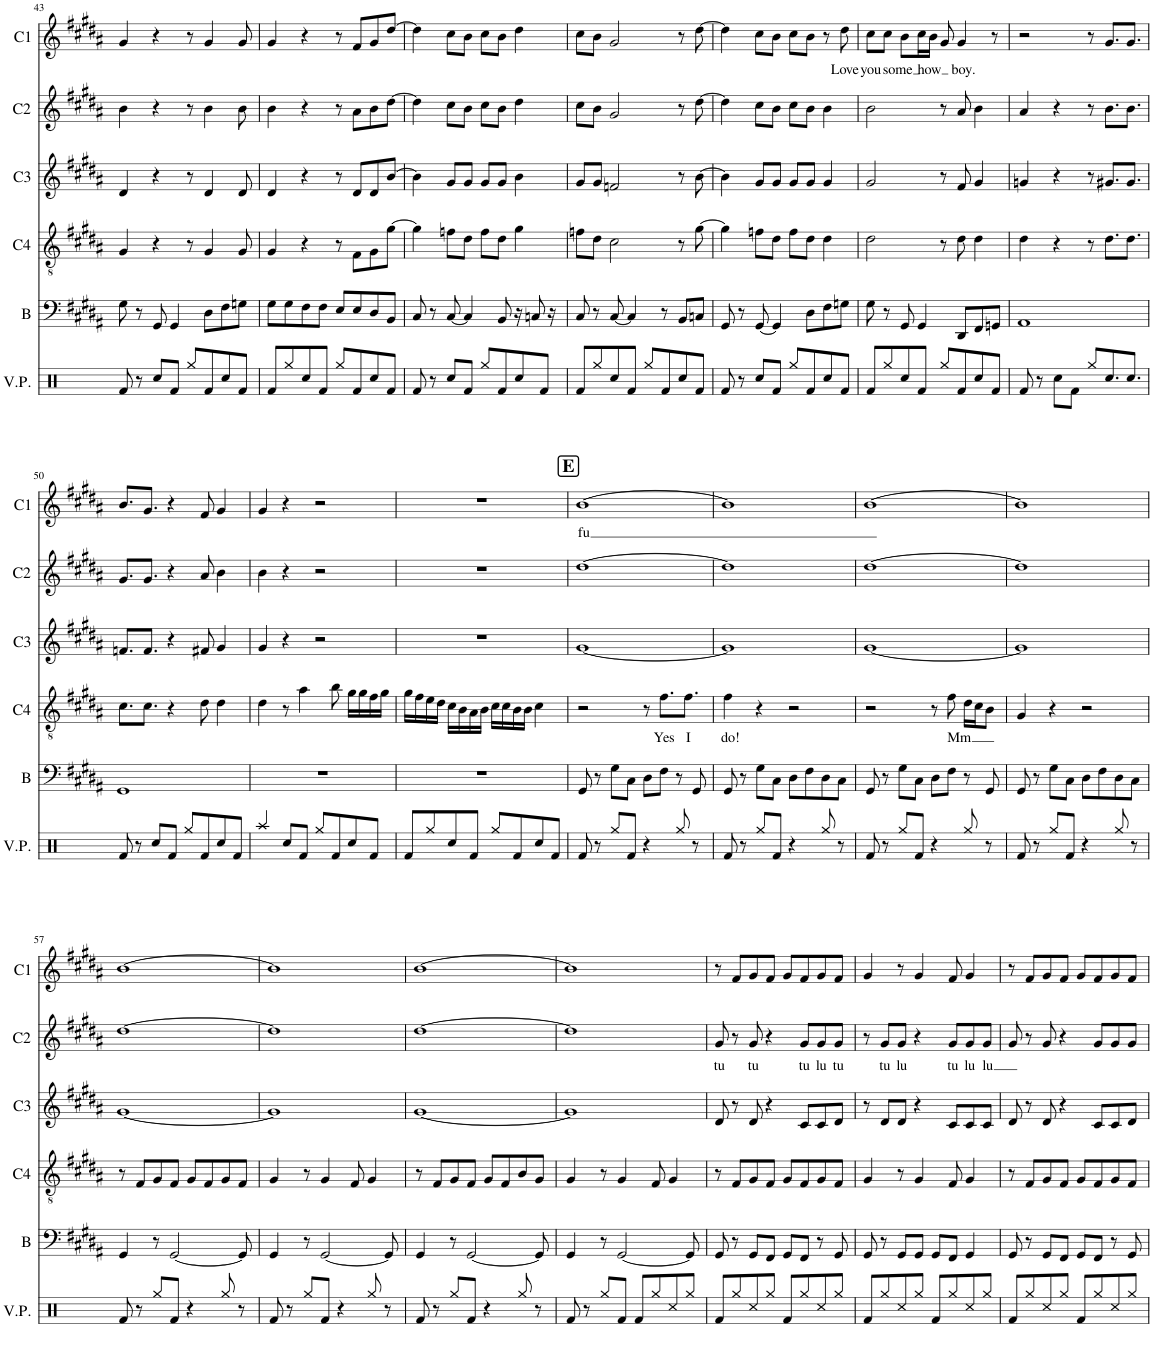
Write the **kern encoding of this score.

**kern	**kern	**kern	**text	**kern	**kern	**text	**kern	**text
*part6	*part5	*part4	*part4	*part3	*part2	*part2	*part1	*part1
*staff6	*staff5	*staff4	*staff4	*staff3	*staff2	*staff2	*staff1	*staff1
*I"V.per	*I"Bass	*I"Chor4	*	*I"Chor3	*I"Chor2	*	*I"Chor1	*
*I'V.P.	*I'B	*I'C4	*	*I'C3	*I'C2	*	*I'C1	*
!!LO:PB:g=z
*clefX	*clefF4	*clefGv2	*	*clefG2	*clefG2	*	*clefG2	*
*k[]	*k[f#c#g#d#a#]	*k[f#c#g#d#a#]	*	*k[f#c#g#d#a#]	*k[f#c#g#d#a#]	*	*k[f#c#g#d#a#]	*
*M4/4	*M4/4	*M4/4	*	*M4/4	*M4/4	*	*M4/4	*
=43	=43	=43	=43	=43	=43	=43	=43	=43
8Rf/	8G#\	4G#/	.	4d#/	4b\	.	4g#/	.
8r	8r	.	.	.	.	.	.	.
8Rcc/L	8GG#/	4r	.	4r	4r	.	4r	.
8Rf/J	4GG#/	.	.	.	.	.	.	.
8Rgg/L	.	8r	.	8r	8r	.	8r	.
8Rf/	8D#\L	4G#/	.	4d#/	4b\	.	4g#/	.
8Rcc/	8F#\	.	.	.	.	.	.	.
8Rf/J	8Gn\J	8G#/	.	8d#/	8b\	.	8g#/	.
=44	=44	=44	=44	=44	=44	=44	=44	=44
8Rf/L	8G#\L	4G#/	.	4d#/	4b\	.	4g#/	.
8Rgg/	8G#\	.	.	.	.	.	.	.
8Rcc/	8F#\	4r	.	4r	4r	.	4r	.
8Rf/J	8F#\J	.	.	.	.	.	.	.
8Rgg/L	8E/L	8r	.	8r	8r	.	8r	.
8Rf/	8E/	8F#\L	.	8d#/L	8a#\L	.	8f#/L	.
8Rcc/	8D#/	8G#\	.	8d#/	8b\	.	8g#/	.
8Rf/J	8BB/J	[8g#\J	.	[8b/J	[8dd#\J	.	[8dd#/J	.
=45	=45	=45	=45	=45	=45	=45	=45	=45
8Rf/	8C#/	4g#\]	.	4b\]	4dd#\]	.	4dd#\]	.
8r	8r	.	.	.	.	.	.	.
8Rcc/L	[8C#/	8fn\L	.	8g#/L	8cc#\L	.	8cc#\L	.
8Rf/J	4C#/]	8d#\J	.	8g#/J	8b\J	.	8b\J	.
8Rgg/L	.	8f\L	.	8g#/L	8cc#\L	.	8cc#\L	.
8Rf/	8BB/	8d#\J	.	8g#/J	8b\J	.	8b\J	.
8Rcc/	16r	4g#\	.	4b\	4dd#\	.	4dd#\	.
.	8Cn/	.	.	.	.	.	.	.
8Rf/J	.	.	.	.	.	.	.	.
.	16r	.	.	.	.	.	.	.
=46	=46	=46	=46	=46	=46	=46	=46	=46
8Rf/L	8C#/	8fn\L	.	8g#/L	8cc#\L	.	8cc#\L	.
8Rgg/	8r	8d#\J	.	8g#/J	8b\J	.	8b\J	.
8Rcc/	[8C#/	2c#\	.	2fn/	2g#/	.	2g#/	.
8Rf/J	4C#/]	.	.	.	.	.	.	.
8Rgg/L	.	.	.	.	.	.	.	.
8Rf/	8r	.	.	.	.	.	.	.
8Rcc/	8BB/L	8r	.	8r	8r	.	8r	.
8Rf/J	8Cn/J	[8g#\	.	[8b\	[8dd#\	.	[8dd#\	.
=47	=47	=47	=47	=47	=47	=47	=47	=47
8Rf/	8GG#/	4g#\]	.	4b\]	4dd#\]	.	4dd#\]	.
8r	8r	.	.	.	.	.	.	.
8Rcc/L	[8GG#/	8fn\L	.	8g#/L	8cc#\L	.	8cc#\L	.
8Rf/J	4GG#/]	8d#\J	.	8g#/J	8b\J	.	8b\J	.
8Rgg/L	.	8f\L	.	8g#/L	8cc#\L	.	8cc#\L	.
8Rf/	8D#\L	8d#\J	.	8g#/J	8b\J	.	8b\J	.
8Rcc/	8F#\	4d#\	.	4g#/	4b\	.	8r	.
!	!	!	!	!	!	!	!	!LO:LY:b
8Rf/J	8Gn\J	.	.	.	.	.	8dd#\	Love
=48	=48	=48	=48	=48	=48	=48	=48	=48
!	!	!	!	!	!	!	!	!LO:LY:b
8Rf/L	8G#\	2d#\	.	2g#/	2b\	.	8cc#\L	you
!	!	!	!	!	!	!	!	!LO:LY:b
8Rgg/	8r	.	.	.	.	.	8cc#\J	-some
8Rcc/	8GG#/	.	.	.	.	.	8b\L	.
!	!	!	!	!	!	!	!	!LO:LY:b
8Rf/J	4GG#/	.	.	.	.	.	16cc#\L	how
.	.	.	.	.	.	.	16b\JJ	.
8Rgg/L	.	8r	.	8r	8r	.	8g#/	.
!	!	!	!	!	!	!	!	!LO:LY:b
8Rf/	8DD#/L	8d#\	.	8f#/	8a#/	.	4g#/	boy.
8Rcc/	8FF#/	4d#\	.	4g#/	4b\	.	.	.
8Rf/J	8GGn/J	.	.	.	.	.	8r	.
=49	=49	=49	=49	=49	=49	=49	=49	=49
8Rf/	1AA#	4d#\	.	4gn/	4a#/	.	2r	.
8r	.	.	.	.	.	.	.	.
8Rcc\L	.	4r	.	4r	4r	.	.	.
8Rf\J	.	.	.	.	.	.	.	.
8Rgg/L	.	8r	.	8r	8r	.	8r	.
8.Rcc/	.	8.d#\L	.	8.g#X/L	8.b\L	.	8.g#/L	.
8.Rcc/J	.	8.d#\J	.	8.g#/J	8.b\J	.	8.g#/J	.
!!LO:LB:g=z
=50	=50	=50	=50	=50	=50	=50	=50	=50
8Rf/	1GG#	8.c#\L	.	8.fn/L	8.g#/L	.	8.b/L	.
8r	.	.	.	.	.	.	.	.
.	.	8.c#\J	.	8.f/J	8.g#/J	.	8.g#/J	.
8Rcc/L	.	.	.	.	.	.	.	.
8Rf/J	.	4r	.	4r	4r	.	4r	.
8Rgg/L	.	.	.	.	.	.	.	.
8Rf/	.	8d#\	.	8f#X/	8a#/	.	8f#/	.
8Rcc/	.	4d#\	.	4g#/	4b\	.	4g#/	.
8Rf/J	.	.	.	.	.	.	.	.
=51	=51	=51	=51	=51	=51	=51	=51	=51
4Raa/	1r	4d#\	.	4g#/	4b\	.	4g#/	.
8Rcc/L	.	8r	.	4r	4r	.	4r	.
8Rf/J	.	4a#\	.	.	.	.	.	.
8Rgg/L	.	.	.	2r	2r	.	2r	.
8Rf/	.	8b\	.	.	.	.	.	.
8Rcc/	.	16g#\LL	.	.	.	.	.	.
.	.	16g#\	.	.	.	.	.	.
8Rf/J	.	16f#\	.	.	.	.	.	.
.	.	16g#\JJ	.	.	.	.	.	.
=52	=52	=52	=52	=52	=52	=52	=52	=52
8Rf/L	1r	16g#\LL	.	1r	1r	.	1r	.
.	.	16f#\	.	.	.	.	.	.
8Rgg/	.	16e\	.	.	.	.	.	.
.	.	16d#\JJ	.	.	.	.	.	.
8Rcc/	.	16c#\LL	.	.	.	.	.	.
.	.	16B\	.	.	.	.	.	.
8Rf/J	.	16A#\	.	.	.	.	.	.
.	.	16B\JJ	.	.	.	.	.	.
8Rgg/L	.	16c#\LL	.	.	.	.	.	.
.	.	16c#\	.	.	.	.	.	.
8Rf/	.	16B\	.	.	.	.	.	.
.	.	16B\JJ	.	.	.	.	.	.
8Rcc/	.	4c#\	.	.	.	.	.	.
8Rf/J	.	.	.	.	.	.	.	.
!!LO:REH:place=s1:a:B:cj:fs=14:t=E
=53	=53	=53	=53	=53	=53	=53	=53	=53
!	!	!	!	!	!	!	!	!LO:LY:b
8Rf/	8GG#/	2r	.	[1g#	[1dd#	.	[1b	fu
8r	8r	.	.	.	.	.	.	.
8Rgg/L	8G#\L	.	.	.	.	.	.	.
8Rf/J	8C#\J	.	.	.	.	.	.	.
4r	8D#\L	8r	.	.	.	.	.	.
!	!	!	!LO:LY:b	!	!	!	!	!
.	8F#\J	8.f#\L	Yes	.	.	.	.	.
8Rgg/	8r	.	.	.	.	.	.	.
!	!	!	!LO:LY:b	!	!	!	!	!
.	.	8.f#\J	I	.	.	.	.	.
8r	8GG#/	.	.	.	.	.	.	.
=54	=54	=54	=54	=54	=54	=54	=54	=54
!	!	!	!LO:LY:b	!	!	!	!	!
8Rf/	8GG#/	4f#\	do!	1g#]	1dd#]	.	1b]	.
8r	8r	.	.	.	.	.	.	.
8Rgg/L	8G#\L	4r	.	.	.	.	.	.
8Rf/J	8C#\J	.	.	.	.	.	.	.
4r	8D#\L	2r	.	.	.	.	.	.
.	8F#\	.	.	.	.	.	.	.
8Rgg/	8D#\	.	.	.	.	.	.	.
8r	8C#\J	.	.	.	.	.	.	.
=55	=55	=55	=55	=55	=55	=55	=55	=55
8Rf/	8GG#/	2r	.	[1g#	[1dd#	.	[1b	.
8r	8r	.	.	.	.	.	.	.
8Rgg/L	8G#\L	.	.	.	.	.	.	.
8Rf/J	8C#\J	.	.	.	.	.	.	.
4r	8D#\L	8r	.	.	.	.	.	.
!	!	!	!LO:LY:b	!	!	!	!	!
.	8F#\J	8f#\	Mm	.	.	.	.	.
8Rgg/	8r	16d#\LL	.	.	.	.	.	.
.	.	16c#\J	.	.	.	.	.	.
8r	8GG#/	8B\J	.	.	.	.	.	.
=56	=56	=56	=56	=56	=56	=56	=56	=56
8Rf/	8GG#/	4G#/	.	1g#]	1dd#]	.	1b]	.
8r	8r	.	.	.	.	.	.	.
8Rgg/L	8G#\L	4r	.	.	.	.	.	.
8Rf/J	8C#\J	.	.	.	.	.	.	.
4r	8D#\L	2r	.	.	.	.	.	.
.	8F#\	.	.	.	.	.	.	.
8Rgg/	8D#\	.	.	.	.	.	.	.
8r	8C#\J	.	.	.	.	.	.	.
!!LO:LB:g=z
=57	=57	=57	=57	=57	=57	=57	=57	=57
8Rf/	4GG#/	8r	.	[1g#	[1dd#	.	[1b	.
8r	.	8F#/L	.	.	.	.	.	.
8Rgg/L	8r	8G#/	.	.	.	.	.	.
8Rf/J	[2GG#/	8F#/J	.	.	.	.	.	.
4r	.	8G#/L	.	.	.	.	.	.
.	.	8F#/	.	.	.	.	.	.
8Rgg/	.	8G#/	.	.	.	.	.	.
8r	8GG#/]	8F#/J	.	.	.	.	.	.
=58	=58	=58	=58	=58	=58	=58	=58	=58
8Rf/	4GG#/	4G#/	.	1g#]	1dd#]	.	1b]	.
8r	.	.	.	.	.	.	.	.
8Rgg/L	8r	8r	.	.	.	.	.	.
8Rf/J	[2GG#/	4G#/	.	.	.	.	.	.
4r	.	.	.	.	.	.	.	.
.	.	8F#/	.	.	.	.	.	.
8Rgg/	.	4G#/	.	.	.	.	.	.
8r	8GG#/]	.	.	.	.	.	.	.
=59	=59	=59	=59	=59	=59	=59	=59	=59
8Rf/	4GG#/	8r	.	[1g#	[1dd#	.	[1b	.
8r	.	8F#/L	.	.	.	.	.	.
8Rgg/L	8r	8G#/	.	.	.	.	.	.
8Rf/J	[2GG#/	8F#/J	.	.	.	.	.	.
4r	.	8G#/L	.	.	.	.	.	.
.	.	8F#/	.	.	.	.	.	.
8Rgg/	.	8B/	.	.	.	.	.	.
8r	8GG#/]	8G#/J	.	.	.	.	.	.
=60	=60	=60	=60	=60	=60	=60	=60	=60
8Rf/	4GG#/	4G#/	.	1g#]	1dd#]	.	1b]	.
8r	.	.	.	.	.	.	.	.
8Rgg/L	8r	8r	.	.	.	.	.	.
8Rf/J	[2GG#/	4G#/	.	.	.	.	.	.
8Rf/L	.	.	.	.	.	.	.	.
8Rgg/	.	8F#/	.	.	.	.	.	.
8Rcc/	.	4G#/	.	.	.	.	.	.
8Rgg/J	8GG#/]	.	.	.	.	.	.	.
=61	=61	=61	=61	=61	=61	=61	=61	=61
!	!	!	!	!	!	!LO:LY:b	!	!
8Rf/L	8GG#/	8r	.	8d#/	8g#/	tu	8r	.
8Rgg/	8r	8F#/L	.	8r	8r	.	8f#/L	.
!	!	!	!	!	!	!LO:LY:b	!	!
8Rcc/	8GG#/L	8G#/	.	8d#/	8g#/	tu	8g#/	.
8Rgg/J	8FF#/J	8F#/J	.	4r	4r	.	8f#/J	.
8Rf/L	8GG#/L	8G#/L	.	.	.	.	8g#/L	.
!	!	!	!	!	!	!LO:LY:b	!	!
8Rgg/	8FF#/J	8F#/	.	8c#/L	8g#/L	tu	8f#/	.
!	!	!	!	!	!	!LO:LY:b	!	!
8Rcc/	8r	8G#/	.	8c#/	8g#/	lu	8g#/	.
!	!	!	!	!	!	!LO:LY:b	!	!
8Rgg/J	8GG#/	8F#/J	.	8d#/J	8g#/J	tu	8f#/J	.
=62	=62	=62	=62	=62	=62	=62	=62	=62
8Rf/L	8GG#/	4G#/	.	8r	8r	.	4g#/	.
!	!	!	!	!	!	!LO:LY:b	!	!
8Rgg/	8r	.	.	8d#/L	8g#/L	tu	.	.
!	!	!	!	!	!	!LO:LY:b	!	!
8Rcc/	8GG#/L	8r	.	8d#/J	8g#/J	lu	8r	.
8Rgg/J	8GG#/J	4G#/	.	4r	4r	.	4g#/	.
8Rf/L	8GG#/L	.	.	.	.	.	.	.
!	!	!	!	!	!	!LO:LY:b	!	!
8Rgg/	8FF#/J	8F#/	.	8c#/L	8g#/L	tu	8f#/	.
!	!	!	!	!	!	!LO:LY:b	!	!
8Rcc/	4GG#/	4G#/	.	8c#/	8g#/	lu	4g#/	.
!	!	!	!	!	!	!LO:LY:b	!	!
8Rgg/J	.	.	.	8c#/J	8g#/J	lu	.	.
=63	=63	=63	=63	=63	=63	=63	=63	=63
8Rf/L	8GG#/	8r	.	8d#/	8g#/	.	8r	.
8Rgg/	8r	8F#/L	.	8r	8r	.	8f#/L	.
8Rcc/	8GG#/L	8G#/	.	8d#/	8g#/	.	8g#/	.
8Rgg/J	8FF#/J	8F#/J	.	4r	4r	.	8f#/J	.
8Rf/L	8GG#/L	8G#/L	.	.	.	.	8g#/L	.
8Rgg/	8FF#/J	8F#/	.	8c#/L	8g#/L	.	8f#/	.
8Rcc/	8r	8G#/	.	8c#/	8g#/	.	8g#/	.
8Rgg/J	8GG#/	8F#/J	.	8d#/J	8g#/J	.	8f#/J	.
=	=	=	=	=	=	=	=	=
*-	*-	*-	*-	*-	*-	*-	*-	*-
